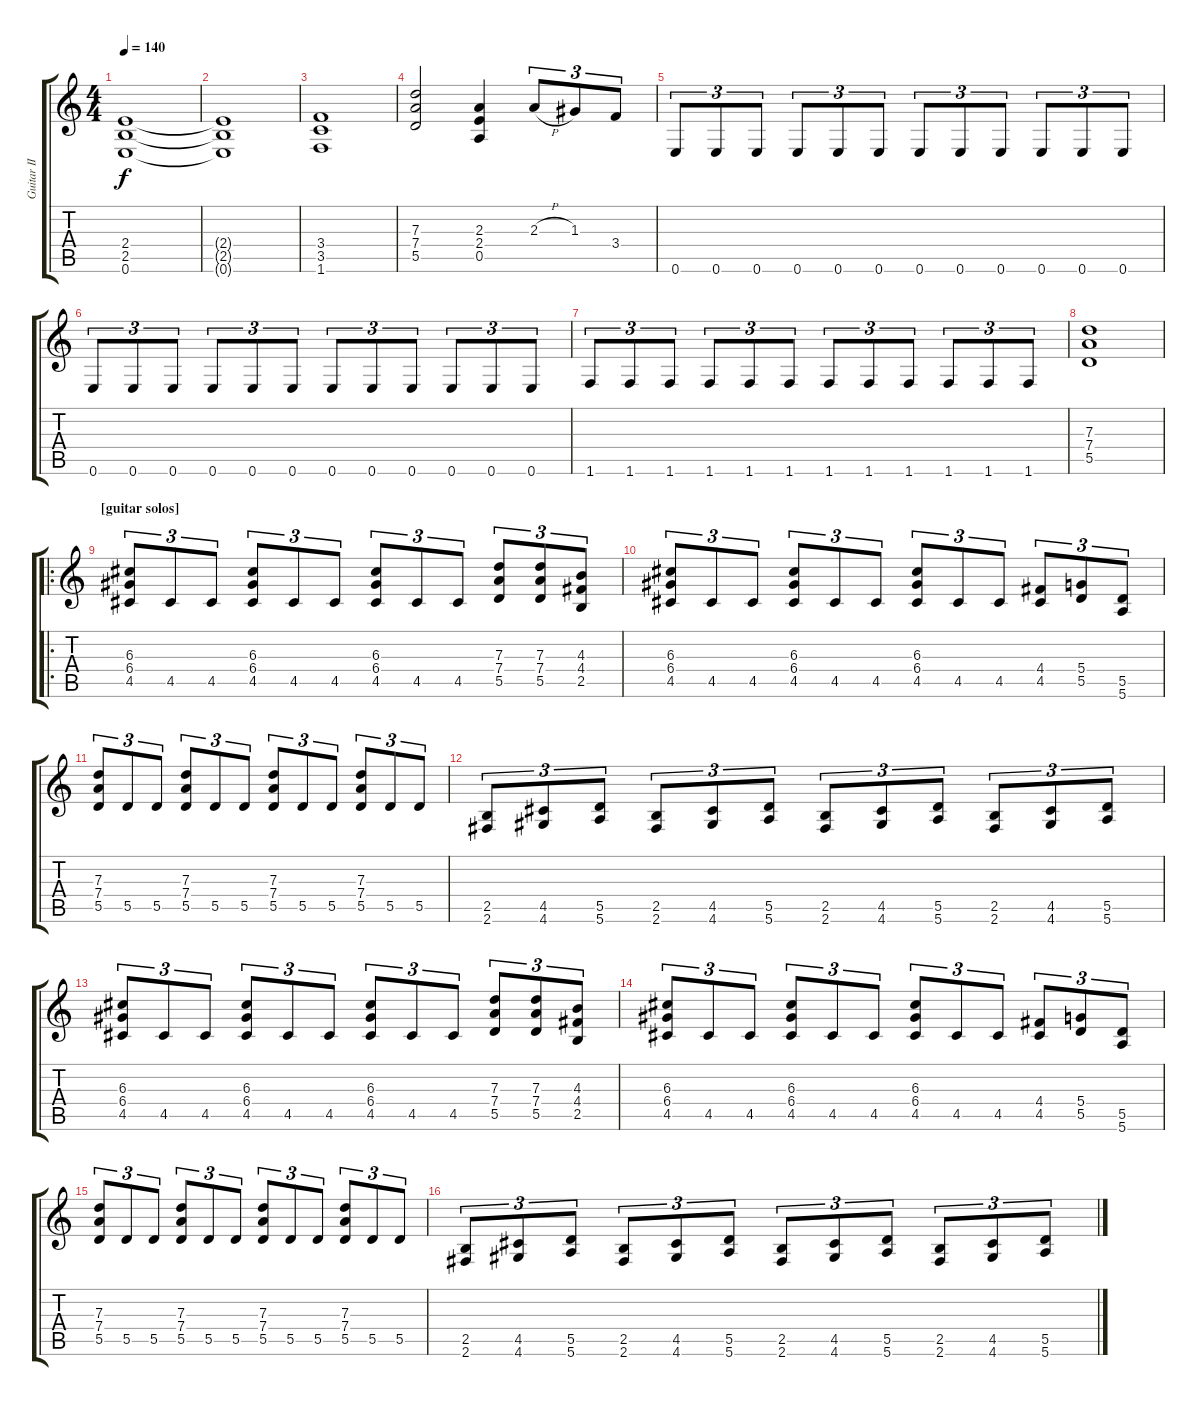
\track ("Guitar II" "Guitar II") {instrument distortionguitar}
\staff {score tabs}
\tuning (E4 B3 G3 D3 A2 E2) {hide}
\ts (4 4)
\section ("" "")
\tempo 140
\clef g2
\ks c
(2.4 2.5 0.6).1{dy f} |
(2.4{t} 2.5{t} 0.6{t}).1 |
(3.4 3.5 1.6).1 |
(7.3 7.4 5.5).2 (2.3 2.4 0.5).4 2.3{h}.8{tu (3 2)} 1.3.8{tu (3 2)} 3.4.8{tu (3 2)} |
0.6.8{tu (3 2)} 0.6.8{tu (3 2)} 0.6.8{tu (3 2)} 0.6.8{tu (3 2)} 0.6.8{tu (3 2)} 0.6.8{tu (3 2)} 0.6.8{tu (3 2)} 0.6.8{tu (3 2)} 0.6.8{tu (3 2)} 0.6.8{tu (3 2)} 0.6.8{tu (3 2)} 0.6.8{tu (3 2)} |
0.6.8{tu (3 2)} 0.6.8{tu (3 2)} 0.6.8{tu (3 2)} 0.6.8{tu (3 2)} 0.6.8{tu (3 2)} 0.6.8{tu (3 2)} 0.6.8{tu (3 2)} 0.6.8{tu (3 2)} 0.6.8{tu (3 2)} 0.6.8{tu (3 2)} 0.6.8{tu (3 2)} 0.6.8{tu (3 2)} |
1.6.8{tu (3 2)} 1.6.8{tu (3 2)} 1.6.8{tu (3 2)} 1.6.8{tu (3 2)} 1.6.8{tu (3 2)} 1.6.8{tu (3 2)} 1.6.8{tu (3 2)} 1.6.8{tu (3 2)} 1.6.8{tu (3 2)} 1.6.8{tu (3 2)} 1.6.8{tu (3 2)} 1.6.8{tu (3 2)} |
(7.3 7.4 5.5).1 |
\ro
\section ("" "[guitar solos]")
(6.3 6.4 4.5).8{tu (3 2)} 4.5.8{tu (3 2)} 4.5.8{tu (3 2)} (6.3 6.4 4.5).8{tu (3 2)} 4.5.8{tu (3 2)} 4.5.8{tu (3 2)} (6.3 6.4 4.5).8{tu (3 2)} 4.5.8{tu (3 2)} 4.5.8{tu (3 2)} (7.3 7.4 5.5).8{tu (3 2)} (7.3 7.4 5.5).8{tu (3 2)} (4.3 4.4 2.5).8{tu (3 2)} |
(6.3 6.4 4.5).8{tu (3 2)} 4.5.8{tu (3 2)} 4.5.8{tu (3 2)} (6.3 6.4 4.5).8{tu (3 2)} 4.5.8{tu (3 2)} 4.5.8{tu (3 2)} (6.3 6.4 4.5).8{tu (3 2)} 4.5.8{tu (3 2)} 4.5.8{tu (3 2)} (4.4 4.5).8{tu (3 2)} (5.4 5.5).8{tu (3 2)} (5.5 5.6).8{tu (3 2)} |
(7.3 7.4 5.5).8{tu (3 2)} 5.5.8{tu (3 2)} 5.5.8{tu (3 2)} (7.3 7.4 5.5).8{tu (3 2)} 5.5.8{tu (3 2)} 5.5.8{tu (3 2)} (7.3 7.4 5.5).8{tu (3 2)} 5.5.8{tu (3 2)} 5.5.8{tu (3 2)} (7.3 7.4 5.5).8{tu (3 2)} 5.5.8{tu (3 2)} 5.5.8{tu (3 2)} |
(2.5 2.6).8{tu (3 2)} (4.5 4.6).8{tu (3 2)} (5.5 5.6).8{tu (3 2)} (2.5 2.6).8{tu (3 2)} (4.5 4.6).8{tu (3 2)} (5.5 5.6).8{tu (3 2)} (2.5 2.6).8{tu (3 2)} (4.5 4.6).8{tu (3 2)} (5.5 5.6).8{tu (3 2)} (2.5 2.6).8{tu (3 2)} (4.5 4.6).8{tu (3 2)} (5.5 5.6).8{tu (3 2)} |
(6.3 6.4 4.5).8{tu (3 2)} 4.5.8{tu (3 2)} 4.5.8{tu (3 2)} (6.3 6.4 4.5).8{tu (3 2)} 4.5.8{tu (3 2)} 4.5.8{tu (3 2)} (6.3 6.4 4.5).8{tu (3 2)} 4.5.8{tu (3 2)} 4.5.8{tu (3 2)} (7.3 7.4 5.5).8{tu (3 2)} (7.3 7.4 5.5).8{tu (3 2)} (4.3 4.4 2.5).8{tu (3 2)} |
(6.3 6.4 4.5).8{tu (3 2)} 4.5.8{tu (3 2)} 4.5.8{tu (3 2)} (6.3 6.4 4.5).8{tu (3 2)} 4.5.8{tu (3 2)} 4.5.8{tu (3 2)} (6.3 6.4 4.5).8{tu (3 2)} 4.5.8{tu (3 2)} 4.5.8{tu (3 2)} (4.4 4.5).8{tu (3 2)} (5.4 5.5).8{tu (3 2)} (5.5 5.6).8{tu (3 2)} |
(7.3 7.4 5.5).8{tu (3 2)} 5.5.8{tu (3 2)} 5.5.8{tu (3 2)} (7.3 7.4 5.5).8{tu (3 2)} 5.5.8{tu (3 2)} 5.5.8{tu (3 2)} (7.3 7.4 5.5).8{tu (3 2)} 5.5.8{tu (3 2)} 5.5.8{tu (3 2)} (7.3 7.4 5.5).8{tu (3 2)} 5.5.8{tu (3 2)} 5.5.8{tu (3 2)} |
(2.5 2.6).8{tu (3 2)} (4.5 4.6).8{tu (3 2)} (5.5 5.6).8{tu (3 2)} (2.5 2.6).8{tu (3 2)} (4.5 4.6).8{tu (3 2)} (5.5 5.6).8{tu (3 2)} (2.5 2.6).8{tu (3 2)} (4.5 4.6).8{tu (3 2)} (5.5 5.6).8{tu (3 2)} (2.5 2.6).8{tu (3 2)} (4.5 4.6).8{tu (3 2)} (5.5 5.6).8{tu (3 2)}
